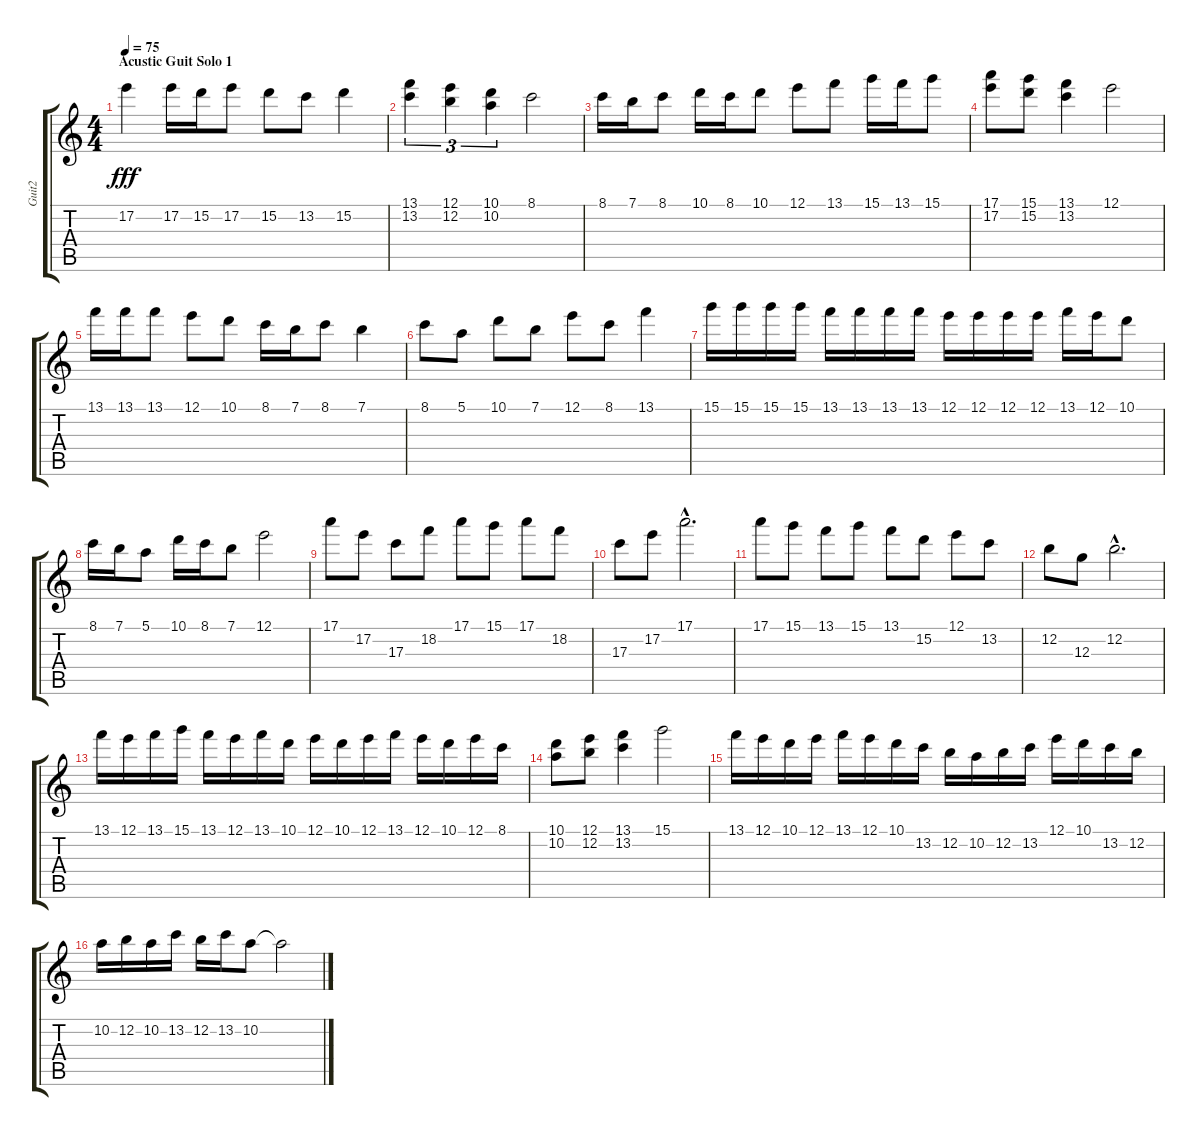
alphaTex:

\track ("Guit2" "Guit2") {instrument acousticguitarsteel}
\staff {score tabs}
\tuning (E4 B3 G3 D3 A2 E2) {hide}
\ts (4 4)
\section ("" "Acustic Guit Solo 1")
\tempo 75
\clef g2
\ks c
17.2.4{dy fff} 17.2.16 15.2.16 17.2.8 15.2.8 13.2.8 15.2.4 |
(13.1 13.2).4{tu (3 2)} (12.1 12.2).4{tu (3 2)} (10.1 10.2).4{tu (3 2)} 8.1.2 |
8.1.16 7.1.16 8.1.8 10.1.16 8.1.16 10.1.8 12.1.8 13.1.8 15.1.16 13.1.16 15.1.8 |
(17.1 17.2).8 (15.1 15.2).8 (13.1 13.2).4 12.1.2 |
13.1.16 13.1.16 13.1.8 12.1.8 10.1.8 8.1.16 7.1.16 8.1.8 7.1.4 |
8.1.8 5.1.8 10.1.8 7.1.8 12.1.8 8.1.8 13.1.4 |
15.1.16 15.1.16 15.1.16 15.1.16 13.1.16 13.1.16 13.1.16 13.1.16 12.1.16 12.1.16 12.1.16 12.1.16 13.1.16 12.1.16 10.1.8 |
8.1.16 7.1.16 5.1.8 10.1.16 8.1.16 7.1.8 12.1.2 |
17.1.8 17.2.8 17.3.8 18.2.8 17.1.8 15.1.8 17.1.8 18.2.8 |
17.3.8 17.2.8 17.1{hac}.2{d} |
17.1.8 15.1.8 13.1.8 15.1.8 13.1.8 15.2.8 12.1.8 13.2.8 |
12.2.8 12.3.8 12.2{hac}.2{d} |
13.1.16 12.1.16 13.1.16 15.1.16 13.1.16 12.1.16 13.1.16 10.1.16 12.1.16 10.1.16 12.1.16 13.1.16 12.1.16 10.1.16 12.1.16 8.1.16 |
(10.1 10.2).8 (12.1 12.2).8 (13.1 13.2).4 15.1.2 |
13.1.16 12.1.16 10.1.16 12.1.16 13.1.16 12.1.16 10.1.16 13.2.16 12.2.16 10.2.16 12.2.16 13.2.16 12.1.16 10.1.16 13.2.16 12.2.16 |
10.2.16 12.2.16 10.2.16 13.2.16 12.2.16 13.2.16 10.2.8 10.2{t}.2
